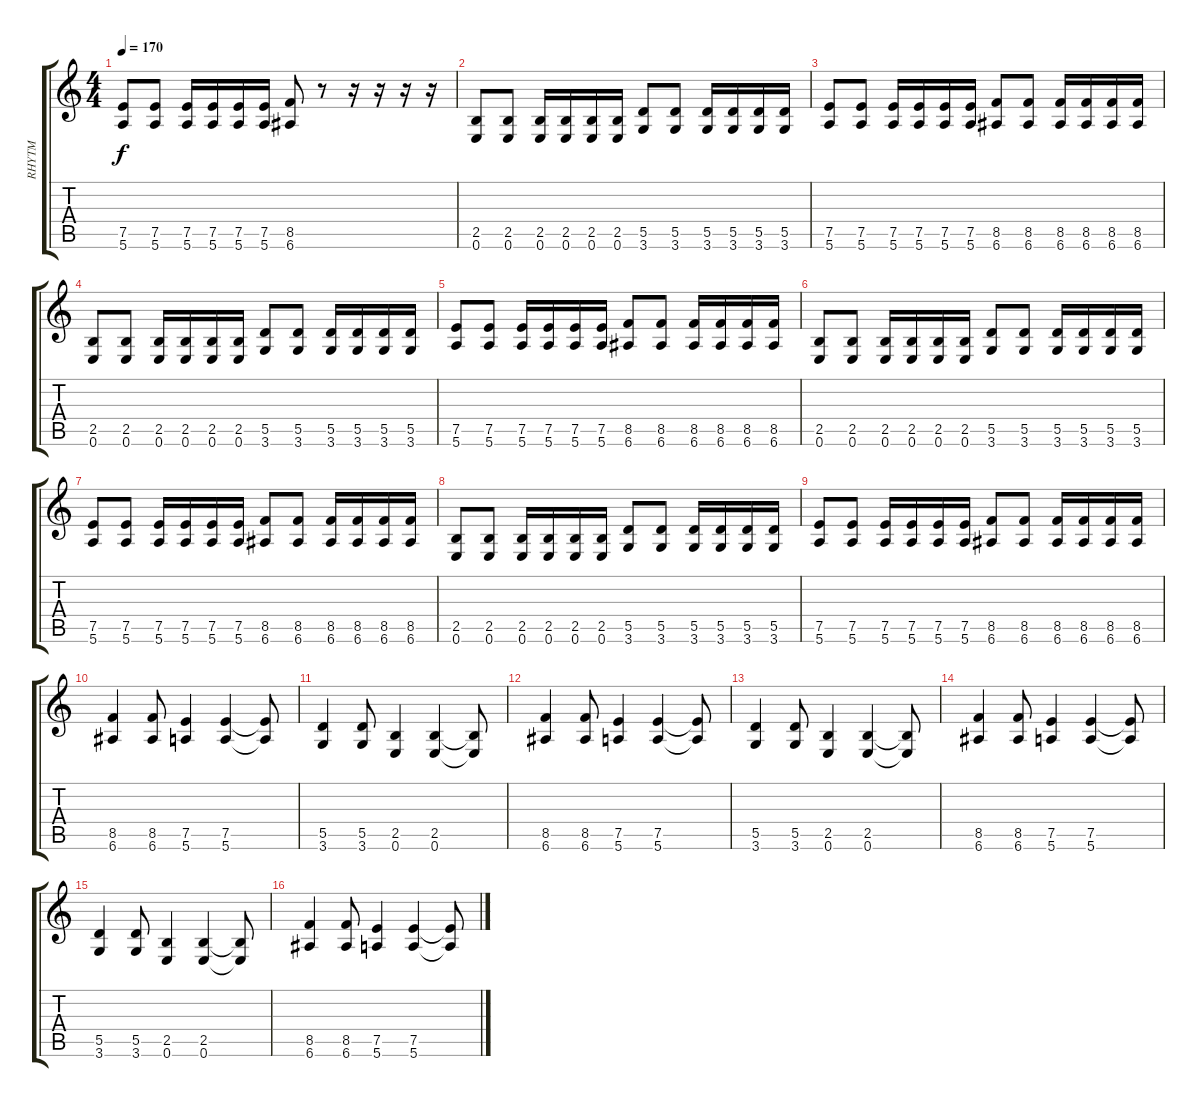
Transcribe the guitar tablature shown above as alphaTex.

\track ("RHYTM" "RHYTM") {instrument distortionguitar}
\staff {score tabs}
\tuning (E4 B3 G3 D3 A2 E2) {hide}
\ts (4 4)
\tempo 170
\clef g2
\ks c
(7.5 5.6).8{dy f} (7.5 5.6).8 (7.5 5.6).16 (7.5 5.6).16 (7.5 5.6).16 (7.5 5.6).16 (8.5 6.6).8 r.8 r.16 r.16 r.16 r.16 |
(2.5 0.6).8 (2.5 0.6).8 (2.5 0.6).16 (2.5 0.6).16 (2.5 0.6).16 (2.5 0.6).16 (5.5 3.6).8 (5.5 3.6).8 (5.5 3.6).16 (5.5 3.6).16 (5.5 3.6).16 (5.5 3.6).16 |
(7.5 5.6).8 (7.5 5.6).8 (7.5 5.6).16 (7.5 5.6).16 (7.5 5.6).16 (7.5 5.6).16 (8.5 6.6).8 (8.5 6.6).8 (8.5 6.6).16 (8.5 6.6).16 (8.5 6.6).16 (8.5 6.6).16 |
(2.5 0.6).8 (2.5 0.6).8 (2.5 0.6).16 (2.5 0.6).16 (2.5 0.6).16 (2.5 0.6).16 (5.5 3.6).8 (5.5 3.6).8 (5.5 3.6).16 (5.5 3.6).16 (5.5 3.6).16 (5.5 3.6).16 |
(7.5 5.6).8 (7.5 5.6).8 (7.5 5.6).16 (7.5 5.6).16 (7.5 5.6).16 (7.5 5.6).16 (8.5 6.6).8 (8.5 6.6).8 (8.5 6.6).16 (8.5 6.6).16 (8.5 6.6).16 (8.5 6.6).16 |
(2.5 0.6).8 (2.5 0.6).8 (2.5 0.6).16 (2.5 0.6).16 (2.5 0.6).16 (2.5 0.6).16 (5.5 3.6).8 (5.5 3.6).8 (5.5 3.6).16 (5.5 3.6).16 (5.5 3.6).16 (5.5 3.6).16 |
(7.5 5.6).8 (7.5 5.6).8 (7.5 5.6).16 (7.5 5.6).16 (7.5 5.6).16 (7.5 5.6).16 (8.5 6.6).8 (8.5 6.6).8 (8.5 6.6).16 (8.5 6.6).16 (8.5 6.6).16 (8.5 6.6).16 |
(2.5 0.6).8 (2.5 0.6).8 (2.5 0.6).16 (2.5 0.6).16 (2.5 0.6).16 (2.5 0.6).16 (5.5 3.6).8 (5.5 3.6).8 (5.5 3.6).16 (5.5 3.6).16 (5.5 3.6).16 (5.5 3.6).16 |
(7.5 5.6).8 (7.5 5.6).8 (7.5 5.6).16 (7.5 5.6).16 (7.5 5.6).16 (7.5 5.6).16 (8.5 6.6).8 (8.5 6.6).8 (8.5 6.6).16 (8.5 6.6).16 (8.5 6.6).16 (8.5 6.6).16 |
(8.5 6.6).4 (8.5 6.6).8 (7.5 5.6).4 (7.5 5.6).4 (7.5{t} 5.6{t}).8 |
(5.5 3.6).4 (5.5 3.6).8 (2.5 0.6).4 (2.5 0.6).4 (2.5{t} 0.6{t}).8 |
(8.5 6.6).4 (8.5 6.6).8 (7.5 5.6).4 (7.5 5.6).4 (7.5{t} 5.6{t}).8 |
(5.5 3.6).4 (5.5 3.6).8 (2.5 0.6).4 (2.5 0.6).4 (2.5{t} 0.6{t}).8 |
(8.5 6.6).4 (8.5 6.6).8 (7.5 5.6).4 (7.5 5.6).4 (7.5{t} 5.6{t}).8 |
(5.5 3.6).4 (5.5 3.6).8 (2.5 0.6).4 (2.5 0.6).4 (2.5{t} 0.6{t}).8 |
(8.5 6.6).4 (8.5 6.6).8 (7.5 5.6).4 (7.5 5.6).4 (7.5{t} 5.6{t}).8
